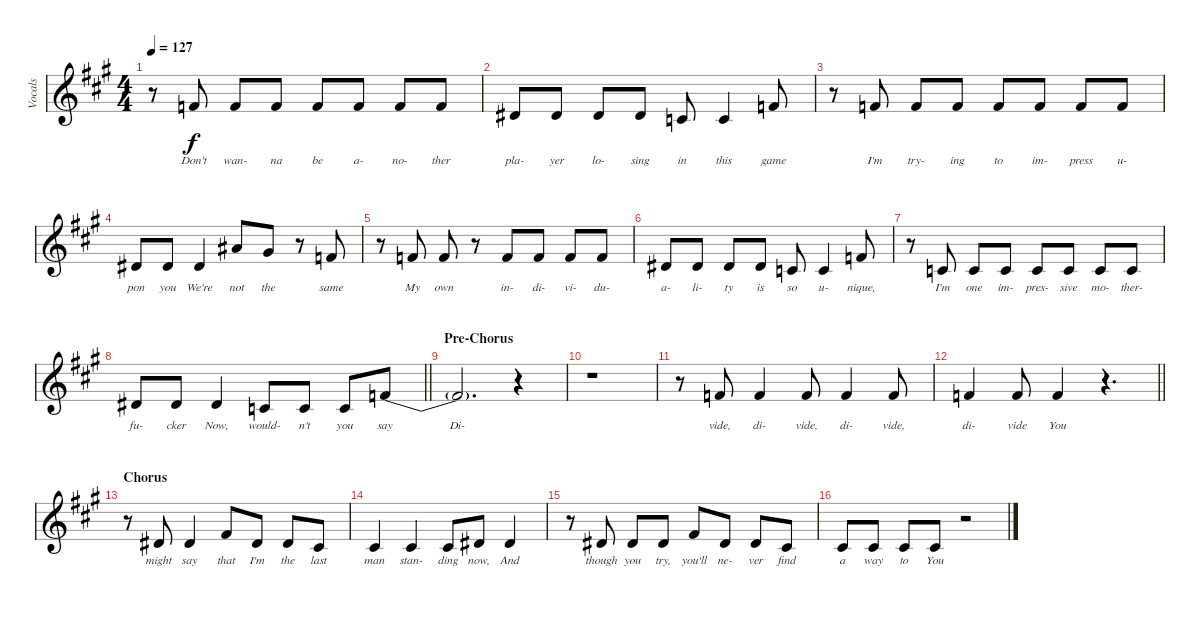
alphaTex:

\track ("Vocals" "Vocals") {instrument lead6voice}
\staff {score}
\tuning (Eb4 Bb3 Gb3 Db3 Ab2 Eb2) {hide}
\ts (4 4)
\tempo 127
\clef g2
\ks a
r.8{dy f} 7.2.8{lyrics (0 "Don't") lyrics (1 "") lyrics (2 "") lyrics (3 "") lyrics (4 "")} 7.2.8{lyrics (0 "wan-") lyrics (1 "") lyrics (2 "") lyrics (3 "") lyrics (4 "")} 7.2.8{lyrics (0 "na") lyrics (1 "") lyrics (2 "") lyrics (3 "") lyrics (4 "")} 7.2.8{lyrics (0 "be") lyrics (1 "") lyrics (2 "") lyrics (3 "") lyrics (4 "")} 7.2.8{lyrics (0 "a-") lyrics (1 "") lyrics (2 "") lyrics (3 "") lyrics (4 "")} 7.2.8{lyrics (0 "no-") lyrics (1 "") lyrics (2 "") lyrics (3 "") lyrics (4 "")} 7.2.8{lyrics (0 "ther") lyrics (1 "") lyrics (2 "") lyrics (3 "") lyrics (4 "")} |
5.2.8{lyrics (0 "pla-") lyrics (1 "") lyrics (2 "") lyrics (3 "") lyrics (4 "")} 5.2.8{lyrics (0 "yer") lyrics (1 "") lyrics (2 "") lyrics (3 "") lyrics (4 "")} 5.2.8{lyrics (0 "lo-") lyrics (1 "") lyrics (2 "") lyrics (3 "") lyrics (4 "")} 5.2.8{lyrics (0 "sing") lyrics (1 "") lyrics (2 "") lyrics (3 "") lyrics (4 "")} 6.3.8{lyrics (0 "in") lyrics (1 "") lyrics (2 "") lyrics (3 "") lyrics (4 "")} 6.3.4{lyrics (0 "this") lyrics (1 "") lyrics (2 "") lyrics (3 "") lyrics (4 "")} 7.2.8{lyrics (0 "game") lyrics (1 "") lyrics (2 "") lyrics (3 "") lyrics (4 "")} |
r.8 7.2.8{lyrics (0 "I'm") lyrics (1 "") lyrics (2 "") lyrics (3 "") lyrics (4 "")} 7.2.8{lyrics (0 "try-") lyrics (1 "") lyrics (2 "") lyrics (3 "") lyrics (4 "")} 7.2.8{lyrics (0 "ing") lyrics (1 "") lyrics (2 "") lyrics (3 "") lyrics (4 "")} 7.2.8{lyrics (0 "to") lyrics (1 "") lyrics (2 "") lyrics (3 "") lyrics (4 "")} 7.2.8{lyrics (0 "im-") lyrics (1 "") lyrics (2 "") lyrics (3 "") lyrics (4 "")} 7.2.8{lyrics (0 "press") lyrics (1 "") lyrics (2 "") lyrics (3 "") lyrics (4 "")} 7.2.8{lyrics (0 "u-") lyrics (1 "") lyrics (2 "") lyrics (3 "") lyrics (4 "")} |
5.2.8{lyrics (0 "pon") lyrics (1 "") lyrics (2 "") lyrics (3 "") lyrics (4 "")} 5.2.8{lyrics (0 "you") lyrics (1 "") lyrics (2 "") lyrics (3 "") lyrics (4 "")} 5.2.4{lyrics (0 "We're") lyrics (1 "") lyrics (2 "") lyrics (3 "") lyrics (4 "")} 7.1.8{lyrics (0 "not") lyrics (1 "") lyrics (2 "") lyrics (3 "") lyrics (4 "")} 5.1.8{lyrics (0 "the") lyrics (1 "") lyrics (2 "") lyrics (3 "") lyrics (4 "")} r.8 7.2.8{lyrics (0 "same") lyrics (1 "") lyrics (2 "") lyrics (3 "") lyrics (4 "")} |
r.8 7.2.8{lyrics (0 "My") lyrics (1 "") lyrics (2 "") lyrics (3 "") lyrics (4 "")} 7.2.8{lyrics (0 "own") lyrics (1 "") lyrics (2 "") lyrics (3 "") lyrics (4 "")} r.8 7.2.8{lyrics (0 "in-") lyrics (1 "") lyrics (2 "") lyrics (3 "") lyrics (4 "")} 7.2.8{lyrics (0 "di-") lyrics (1 "") lyrics (2 "") lyrics (3 "") lyrics (4 "")} 7.2.8{lyrics (0 "vi-") lyrics (1 "") lyrics (2 "") lyrics (3 "") lyrics (4 "")} 7.2.8{lyrics (0 "du-") lyrics (1 "") lyrics (2 "") lyrics (3 "") lyrics (4 "")} |
5.2.8{lyrics (0 "a-") lyrics (1 "") lyrics (2 "") lyrics (3 "") lyrics (4 "")} 5.2.8{lyrics (0 "li-") lyrics (1 "") lyrics (2 "") lyrics (3 "") lyrics (4 "")} 5.2.8{lyrics (0 "ty") lyrics (1 "") lyrics (2 "") lyrics (3 "") lyrics (4 "")} 5.2.8{lyrics (0 "is") lyrics (1 "") lyrics (2 "") lyrics (3 "") lyrics (4 "")} 6.3.8{lyrics (0 "so") lyrics (1 "") lyrics (2 "") lyrics (3 "") lyrics (4 "")} 6.3.4{lyrics (0 "u-") lyrics (1 "") lyrics (2 "") lyrics (3 "") lyrics (4 "")} 7.2.8{lyrics (0 "nique,") lyrics (1 "") lyrics (2 "") lyrics (3 "") lyrics (4 "")} |
r.8 6.3.8{lyrics (0 "I'm") lyrics (1 "") lyrics (2 "") lyrics (3 "") lyrics (4 "")} 6.3.8{lyrics (0 "one") lyrics (1 "") lyrics (2 "") lyrics (3 "") lyrics (4 "")} 6.3.8{lyrics (0 "im-") lyrics (1 "") lyrics (2 "") lyrics (3 "") lyrics (4 "")} 6.3.8{lyrics (0 "pres-") lyrics (1 "") lyrics (2 "") lyrics (3 "") lyrics (4 "")} 6.3.8{lyrics (0 "sive") lyrics (1 "") lyrics (2 "") lyrics (3 "") lyrics (4 "")} 6.3.8{lyrics (0 "mo-") lyrics (1 "") lyrics (2 "") lyrics (3 "") lyrics (4 "")} 6.3.8{lyrics (0 "ther-") lyrics (1 "") lyrics (2 "") lyrics (3 "") lyrics (4 "")} |
\barLineRight lightlight
5.2.8{lyrics (0 "fu-") lyrics (1 "") lyrics (2 "") lyrics (3 "") lyrics (4 "")} 5.2.8{lyrics (0 "cker") lyrics (1 "") lyrics (2 "") lyrics (3 "") lyrics (4 "")} 6.3{be (custom 0 6 25 6 35 0 60 0)}.4{lyrics (0 "Now,") lyrics (1 "") lyrics (2 "") lyrics (3 "") lyrics (4 "")} 6.3.8{lyrics (0 "would-") lyrics (1 "") lyrics (2 "") lyrics (3 "") lyrics (4 "")} 6.3.8{lyrics (0 "n't") lyrics (1 "") lyrics (2 "") lyrics (3 "") lyrics (4 "")} 6.3.8{lyrics (0 "you") lyrics (1 "") lyrics (2 "") lyrics (3 "") lyrics (4 "")} 5.2{be (custom 0 4 9 4 11 0 13 4 60 4)}.8{lyrics (0 "say") lyrics (1 "") lyrics (2 "") lyrics (3 "") lyrics (4 "")} |
\section ("" "Pre-Chorus")
5.2{t}.2{d lyrics (0 "Di-") lyrics (1 "") lyrics (2 "") lyrics (3 "") lyrics (4 "")} r.4 |
r.1 |
r.8 7.2.8{lyrics (0 "vide,") lyrics (1 "") lyrics (2 "") lyrics (3 "") lyrics (4 "")} 7.2.4{lyrics (0 "di-") lyrics (1 "") lyrics (2 "") lyrics (3 "") lyrics (4 "")} 7.2.8{lyrics (0 "vide,") lyrics (1 "") lyrics (2 "") lyrics (3 "") lyrics (4 "")} 7.2.4{lyrics (0 "di-") lyrics (1 "") lyrics (2 "") lyrics (3 "") lyrics (4 "")} 7.2.8{lyrics (0 "vide,") lyrics (1 "") lyrics (2 "") lyrics (3 "") lyrics (4 "")} |
\barLineRight lightlight
7.2.4{lyrics (0 "di-") lyrics (1 "") lyrics (2 "") lyrics (3 "") lyrics (4 "")} 7.2.8{lyrics (0 "vide") lyrics (1 "") lyrics (2 "") lyrics (3 "") lyrics (4 "")} 7.2.4{lyrics (0 "You") lyrics (1 "") lyrics (2 "") lyrics (3 "") lyrics (4 "")} r.4{d} |
\section ("" "Chorus")
r.8 5.2.8{lyrics (0 "might") lyrics (1 "") lyrics (2 "") lyrics (3 "") lyrics (4 "")} 5.2.4{lyrics (0 "say") lyrics (1 "") lyrics (2 "") lyrics (3 "") lyrics (4 "")} 8.2.8{lyrics (0 "that") lyrics (1 "") lyrics (2 "") lyrics (3 "") lyrics (4 "")} 5.2.8{lyrics (0 "I'm") lyrics (1 "") lyrics (2 "") lyrics (3 "") lyrics (4 "")} 5.2.8{lyrics (0 "the") lyrics (1 "") lyrics (2 "") lyrics (3 "") lyrics (4 "")} 7.3.8{lyrics (0 "last") lyrics (1 "") lyrics (2 "") lyrics (3 "") lyrics (4 "")} |
7.3.4{lyrics (0 "man") lyrics (1 "") lyrics (2 "") lyrics (3 "") lyrics (4 "")} 7.3.4{lyrics (0 "stan-") lyrics (1 "") lyrics (2 "") lyrics (3 "") lyrics (4 "")} 7.3.8{lyrics (0 "ding") lyrics (1 "") lyrics (2 "") lyrics (3 "") lyrics (4 "")} 5.2.8{lyrics (0 "now,") lyrics (1 "") lyrics (2 "") lyrics (3 "") lyrics (4 "")} 7.3{be (custom 0 4 25 4 35 0 60 0)}.4{lyrics (0 "And") lyrics (1 "") lyrics (2 "") lyrics (3 "") lyrics (4 "")} |
r.8 5.2.8{lyrics (0 "though") lyrics (1 "") lyrics (2 "") lyrics (3 "") lyrics (4 "")} 5.2.8{lyrics (0 "you") lyrics (1 "") lyrics (2 "") lyrics (3 "") lyrics (4 "")} 5.2.8{lyrics (0 "try,") lyrics (1 "") lyrics (2 "") lyrics (3 "") lyrics (4 "")} 8.2.8{lyrics (0 "you'll") lyrics (1 "") lyrics (2 "") lyrics (3 "") lyrics (4 "")} 5.2.8{lyrics (0 "ne-") lyrics (1 "") lyrics (2 "") lyrics (3 "") lyrics (4 "")} 5.2.8{lyrics (0 "ver") lyrics (1 "") lyrics (2 "") lyrics (3 "") lyrics (4 "")} 7.3.8{lyrics (0 "find") lyrics (1 "") lyrics (2 "") lyrics (3 "") lyrics (4 "")} |
7.3.8{lyrics (0 "a") lyrics (1 "") lyrics (2 "") lyrics (3 "") lyrics (4 "")} 7.3.8{lyrics (0 "way") lyrics (1 "") lyrics (2 "") lyrics (3 "") lyrics (4 "")} 7.3.8{lyrics (0 "to") lyrics (1 "") lyrics (2 "") lyrics (3 "") lyrics (4 "")} 7.3.8{lyrics (0 "You") lyrics (1 "") lyrics (2 "") lyrics (3 "") lyrics (4 "")} r.2
